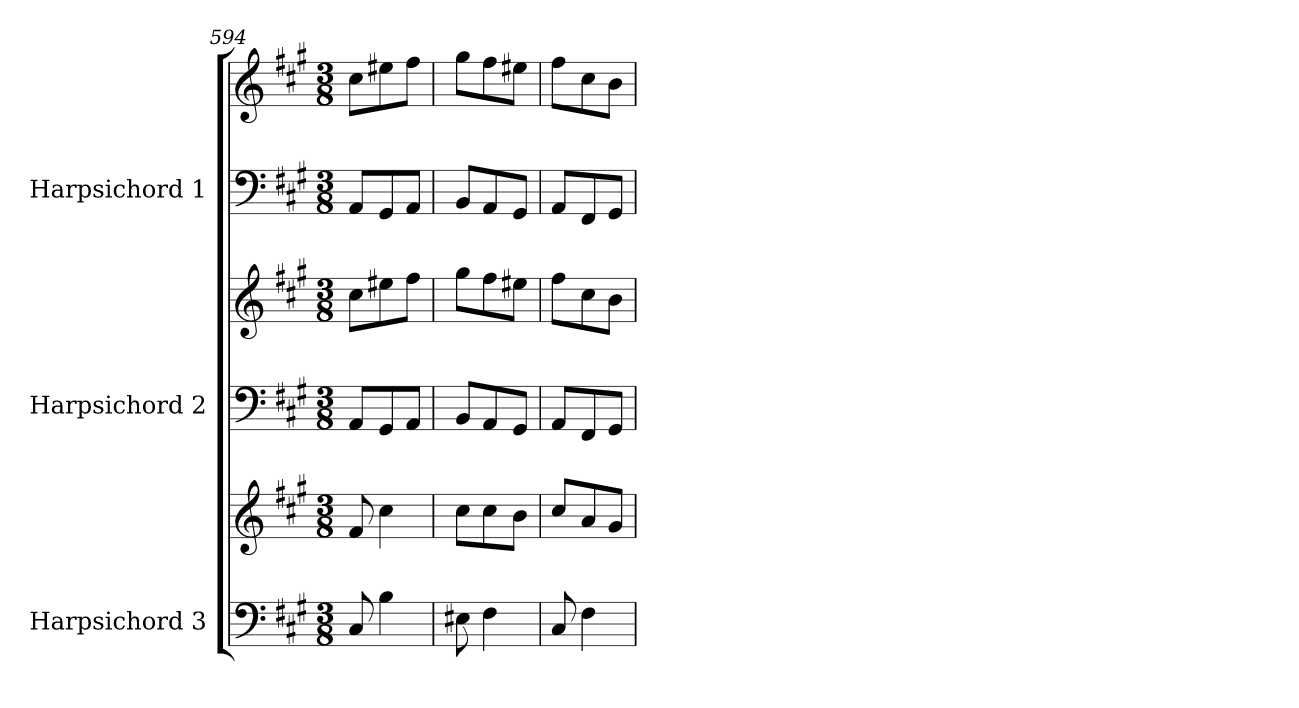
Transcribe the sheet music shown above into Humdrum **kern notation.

**kern	**kern	**kern	**kern	**kern	**kern
*part3	*part3	*part2	*part2	*part1	*part1
*staff6	*staff5	*staff4	*staff3	*staff2	*staff1
*I"Harpsichord 3	*	*I"Harpsichord 2	*	*I"Harpsichord 1	*
*I'Hp	*	*I'Hp	*	*I'Hp	*
*clefF4	*clefG2	*clefF4	*clefG2	*clefF4	*clefG2
*k[f#c#g#]	*k[f#c#g#]	*k[f#c#g#]	*k[f#c#g#]	*k[f#c#g#]	*k[f#c#g#]
*M3/8	*M3/8	*M3/8	*M3/8	*M3/8	*M3/8
=594	=594	=594	=594	=594	=594
8C#/	8f#/	8AA/L	8cc#\L	8AA/L	8cc#\L
4B\	4cc#\	8GG#/	8ee#X\	8GG#/	8ee#X\
.	.	8AA/J	8ff#\J	8AA/J	8ff#\J
=595	=595	=595	=595	=595	=595
8E#X\	8cc#\L	8BB/L	8gg#\L	8BB/L	8gg#\L
4F#\	8cc#\	8AA/	8ff#\	8AA/	8ff#\
.	8b\J	8GG#/J	8ee#X\J	8GG#/J	8ee#X\J
=596	=596	=596	=596	=596	=596
8C#/	8cc#/L	8AA/L	8ff#\L	8AA/L	8ff#\L
4F#\	8a/	8FF#/	8cc#\	8FF#/	8cc#\
.	8g#/J	8GG#/J	8b\J	8GG#/J	8b\J
=	=	=	=	=	=
*-	*-	*-	*-	*-	*-
